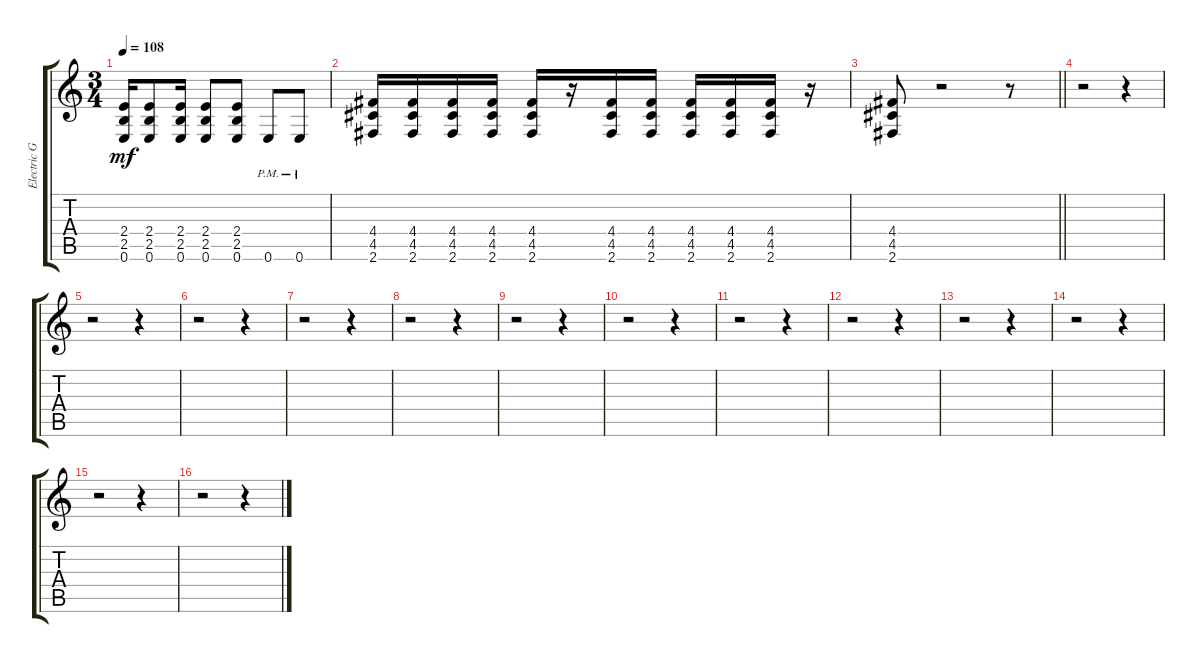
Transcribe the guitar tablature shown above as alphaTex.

\track ("Electric Guitar" "Electric G") {instrument overdrivenguitar}
\staff {score tabs}
\tuning (E4 B3 G3 D3 A2 E2) {hide}
\ts (3 4)
\tempo 108
\clef g2
\ks c
(2.4 2.5 0.6).16{dy mf} (2.4 2.5 0.6).8 (2.4 2.5 0.6).16 (2.4 2.5 0.6).8 (2.4 2.5 0.6).8 0.6{pm}.8 0.6{pm}.8 |
(4.4 4.5 2.6).16 (4.4 4.5 2.6).16 (4.4 4.5 2.6).16 (4.4 4.5 2.6).16 (4.4 4.5 2.6).16 r.16 (4.4 4.5 2.6).16 (4.4 4.5 2.6).16 (4.4 4.5 2.6).16 (4.4 4.5 2.6).16 (4.4 4.5 2.6).16 r.16 |
\barLineRight lightlight
(4.4 4.5 2.6).8 r.2 r.8 |
r.2 r.4 |
r.2 r.4 |
r.2 r.4 |
r.2 r.4 |
r.2 r.4 |
r.2 r.4 |
r.2 r.4 |
r.2 r.4 |
r.2 r.4 |
r.2 r.4 |
r.2 r.4 |
r.2 r.4 |
r.2 r.4
